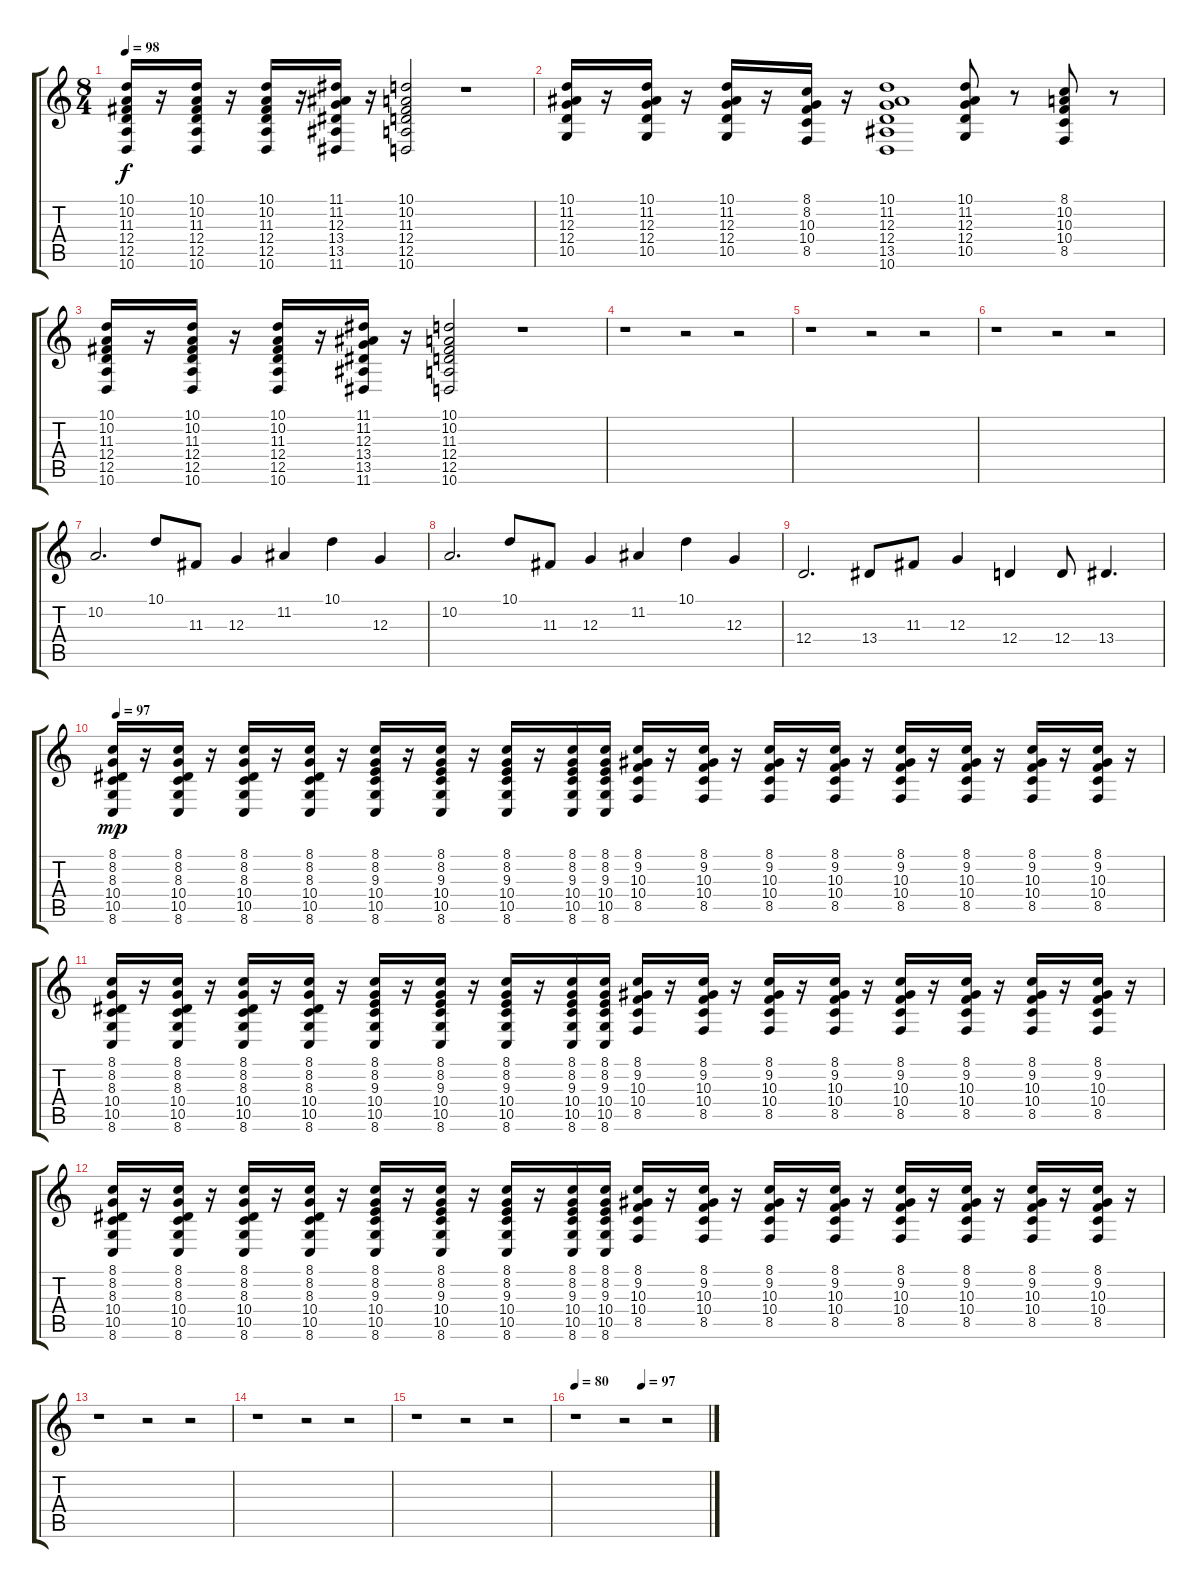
\track "" {instrument stringensemble1}
\staff {score tabs}
\tuning (E4 B3 G3 D3 A2 E2) {hide}
\ts (8 4)
\tempo 98
\clef g2
\ks c
(10.1 10.2 11.3 12.4 12.5 10.6).16{dy f} r.16 (10.1 10.2 11.3 12.4 12.5 10.6).16 r.16 (10.1 10.2 11.3 12.4 12.5 10.6).16 r.16 (11.1 11.2 12.3 13.4 13.5 11.6).16 r.16 (10.1 10.2 11.3 12.4 12.5 10.6).2 r.1 |
(10.1 11.2 12.3 12.4 10.5).16 r.16 (10.1 11.2 12.3 12.4 10.5).16 r.16 (10.1 11.2 12.3 12.4 10.5).16 r.16 (8.1 8.2 10.3 10.4 8.5).16 r.16 (10.1 11.2 12.3 12.4 13.5 10.6).1 (10.1 11.2 12.3 12.4 10.5).8 r.8 (8.1 10.2 10.3 10.4 8.5).8 r.8 |
(10.1 10.2 11.3 12.4 12.5 10.6).16 r.16 (10.1 10.2 11.3 12.4 12.5 10.6).16 r.16 (10.1 10.2 11.3 12.4 12.5 10.6).16 r.16 (11.1 11.2 12.3 13.4 13.5 11.6).16 r.16 (10.1 10.2 11.3 12.4 12.5 10.6).2 r.1 |
r.1 r.2 r.2 |
r.1 r.2 r.2 |
r.1 r.2 r.2 |
10.2.2{d} 10.1.8 11.3.8 12.3.4 11.2.4 10.1.4 12.3.4 |
10.2.2{d} 10.1.8 11.3.8 12.3.4 11.2.4 10.1.4 12.3.4 |
12.4.2{d} 13.4.8 11.3.8 12.3.4 12.4.4 12.4.8 13.4.4{d} |
\tempo 97
(8.1 8.2 8.3 10.4 10.5 8.6).16{dy mp} r.16 (8.1 8.2 8.3 10.4 10.5 8.6).16 r.16 (8.1 8.2 8.3 10.4 10.5 8.6).16 r.16 (8.1 8.2 8.3 10.4 10.5 8.6).16 r.16 (8.1 8.2 9.3 10.4 10.5 8.6).16 r.16 (8.1 8.2 9.3 10.4 10.5 8.6).16 r.16 (8.1 8.2 9.3 10.4 10.5 8.6).16 r.16 (8.1 8.2 9.3 10.4 10.5 8.6).16 (8.1 8.2 9.3 10.4 10.5 8.6).16 (8.1 9.2 10.3 10.4 8.5).16 r.16 (8.1 9.2 10.3 10.4 8.5).16 r.16 (8.1 9.2 10.3 10.4 8.5).16 r.16 (8.1 9.2 10.3 10.4 8.5).16 r.16 (8.1 9.2 10.3 10.4 8.5).16 r.16 (8.1 9.2 10.3 10.4 8.5).16 r.16 (8.1 9.2 10.3 10.4 8.5).16 r.16 (8.1 9.2 10.3 10.4 8.5).16 r.16 |
(8.1 8.2 8.3 10.4 10.5 8.6).16 r.16 (8.1 8.2 8.3 10.4 10.5 8.6).16 r.16 (8.1 8.2 8.3 10.4 10.5 8.6).16 r.16 (8.1 8.2 8.3 10.4 10.5 8.6).16 r.16 (8.1 8.2 9.3 10.4 10.5 8.6).16 r.16 (8.1 8.2 9.3 10.4 10.5 8.6).16 r.16 (8.1 8.2 9.3 10.4 10.5 8.6).16 r.16 (8.1 8.2 9.3 10.4 10.5 8.6).16 (8.1 8.2 9.3 10.4 10.5 8.6).16 (8.1 9.2 10.3 10.4 8.5).16 r.16 (8.1 9.2 10.3 10.4 8.5).16 r.16 (8.1 9.2 10.3 10.4 8.5).16 r.16 (8.1 9.2 10.3 10.4 8.5).16 r.16 (8.1 9.2 10.3 10.4 8.5).16 r.16 (8.1 9.2 10.3 10.4 8.5).16 r.16 (8.1 9.2 10.3 10.4 8.5).16 r.16 (8.1 9.2 10.3 10.4 8.5).16 r.16 |
(8.1 8.2 8.3 10.4 10.5 8.6).16 r.16 (8.1 8.2 8.3 10.4 10.5 8.6).16 r.16 (8.1 8.2 8.3 10.4 10.5 8.6).16 r.16 (8.1 8.2 8.3 10.4 10.5 8.6).16 r.16 (8.1 8.2 9.3 10.4 10.5 8.6).16 r.16 (8.1 8.2 9.3 10.4 10.5 8.6).16 r.16 (8.1 8.2 9.3 10.4 10.5 8.6).16 r.16 (8.1 8.2 9.3 10.4 10.5 8.6).16 (8.1 8.2 9.3 10.4 10.5 8.6).16 (8.1 9.2 10.3 10.4 8.5).16 r.16 (8.1 9.2 10.3 10.4 8.5).16 r.16 (8.1 9.2 10.3 10.4 8.5).16 r.16 (8.1 9.2 10.3 10.4 8.5).16 r.16 (8.1 9.2 10.3 10.4 8.5).16 r.16 (8.1 9.2 10.3 10.4 8.5).16 r.16 (8.1 9.2 10.3 10.4 8.5).16 r.16 (8.1 9.2 10.3 10.4 8.5).16 r.16 |
r.1 r.2 r.2 |
r.1 r.2 r.2 |
r.1 r.2 r.2 |
\tempo 80
\tempo (97 0.5)
r.1 r.2 r.2
